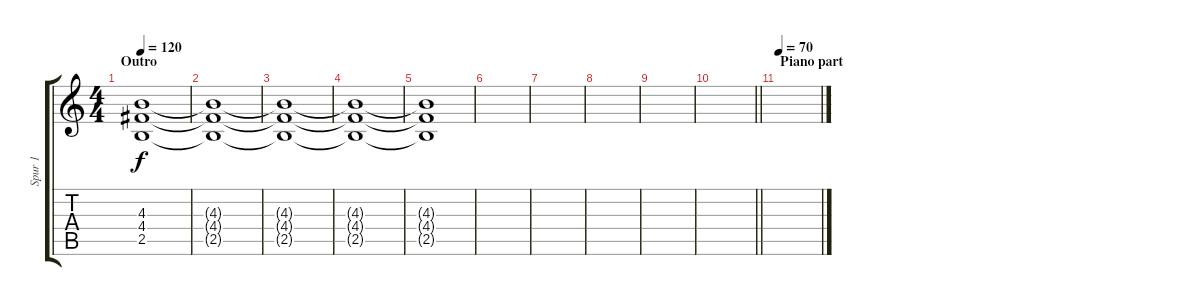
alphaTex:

\track ("Spur 1" "Spur 1") {instrument distortionguitar}
\staff {score tabs}
\tuning (E4 B3 G3 D3 A2 E2) {hide}
\ts (4 4)
\section ("" "Outro")
\tempo 120
\clef g2
\ks c
(4.3 4.4 2.5).1{dy f} |
(4.3{t} 4.4{t} 2.5{t}).1{volume 0} |
(4.3{t} 4.4{t} 2.5{t}).1 |
(4.3{t} 4.4{t} 2.5{t}).1 |
(4.3{t} 4.4{t} 2.5{t}).1 |
|
|
|
|
\barLineRight lightlight
|
\section ("" "Piano part")
\tempo 70
